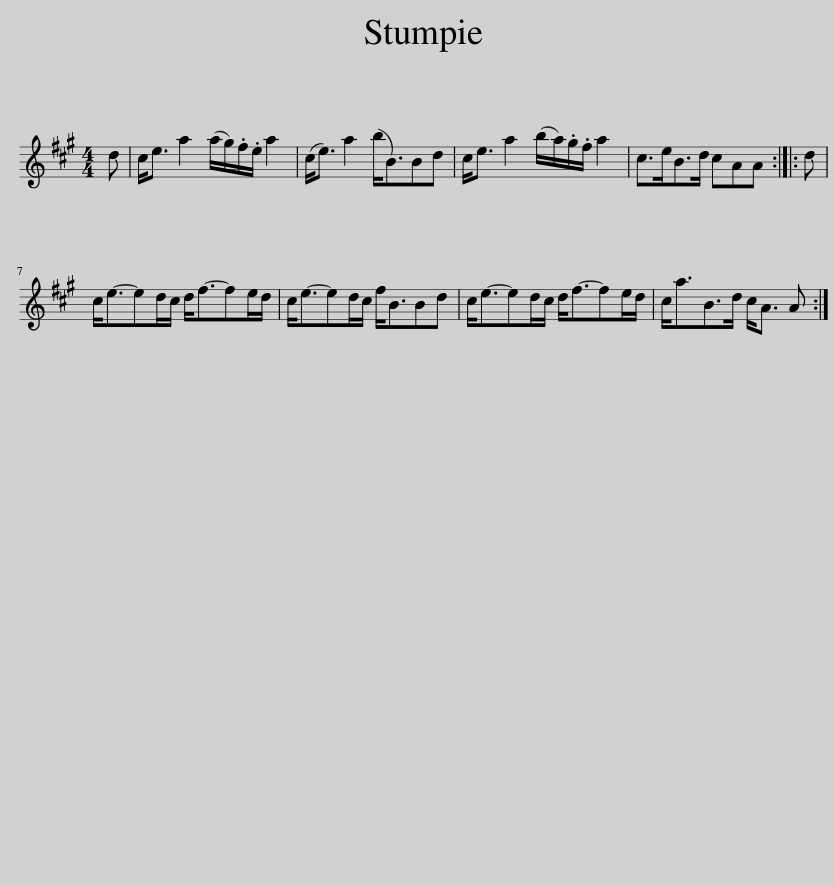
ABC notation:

X:1
L:1/8
M:4/4
I:linebreak $
K:A
V:1 treble
V:1
 d | c<e a2 (a/g/).f/.e/ a2 | (c<e) a2 (b<B)Bd | c<e a2 (b/a/).g/.f/ a2 | c>eB>d cAA :: %5
 d |$ c<e-ed/c/ d<f-fe/d/ | c<e-ed/c/ f<BBd | c<e-ed/c/ d<f-fe/d/ | c<aB>d c<A A :| %10
